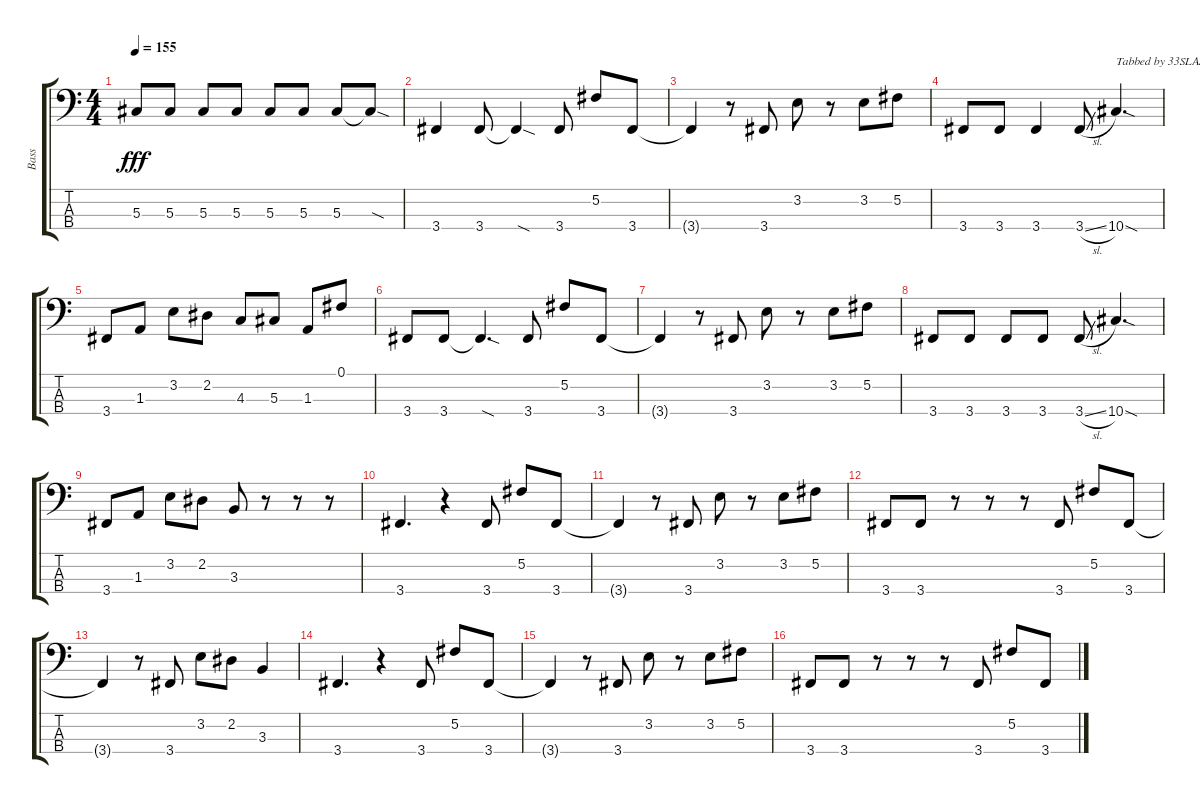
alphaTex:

\track ("Bass" "Bass") {instrument electricbassfinger}
\staff {score tabs}
\tuning (Gb2 Db2 Ab1 Eb1) {hide}
\ts (4 4)
\tempo 155
\clef f4
\ks c
5.3.8{dy fff} 5.3.8 5.3.8 5.3.8 5.3.8 5.3.8 5.3.8 5.3{sod t}.8 |
3.4.4 3.4.8 3.4{sod t}.4 3.4.8 5.2.8 3.4.8 |
3.4{t}.4 r.8 3.4.8 3.2.8 r.8 3.2.8 5.2.8 |
3.4.8 3.4.8 3.4.4 3.4{sl}.8 10.4{sod}.4{d txt "Tabbed by 33SLASH33"} |
3.4.8 1.3.8 3.2.8 2.2.8 4.3.8 5.3.8 1.3.8 0.1.8 |
3.4.8 3.4.8 3.4{sod t}.4{d} 3.4.8 5.2.8 3.4.8 |
3.4{t}.4 r.8 3.4.8 3.2.8 r.8 3.2.8 5.2.8 |
3.4.8 3.4.8 3.4.8 3.4.8 3.4{sl}.8 10.4{sod}.4{d} |
3.4.8 1.3.8 3.2.8 2.2.8 3.3.8 r.8 r.8 r.8 |
3.4.4{d} r.4 3.4.8 5.2.8 3.4.8 |
3.4{t}.4 r.8 3.4.8 3.2.8 r.8 3.2.8 5.2.8 |
3.4.8 3.4.8 r.8 r.8 r.8 3.4.8 5.2.8 3.4.8 |
3.4{t}.4 r.8 3.4.8 3.2.8 2.2.8 3.3.4 |
3.4.4{d} r.4 3.4.8 5.2.8 3.4.8 |
3.4{t}.4 r.8 3.4.8 3.2.8 r.8 3.2.8 5.2.8 |
3.4.8 3.4.8 r.8 r.8 r.8 3.4.8 5.2.8 3.4.8
